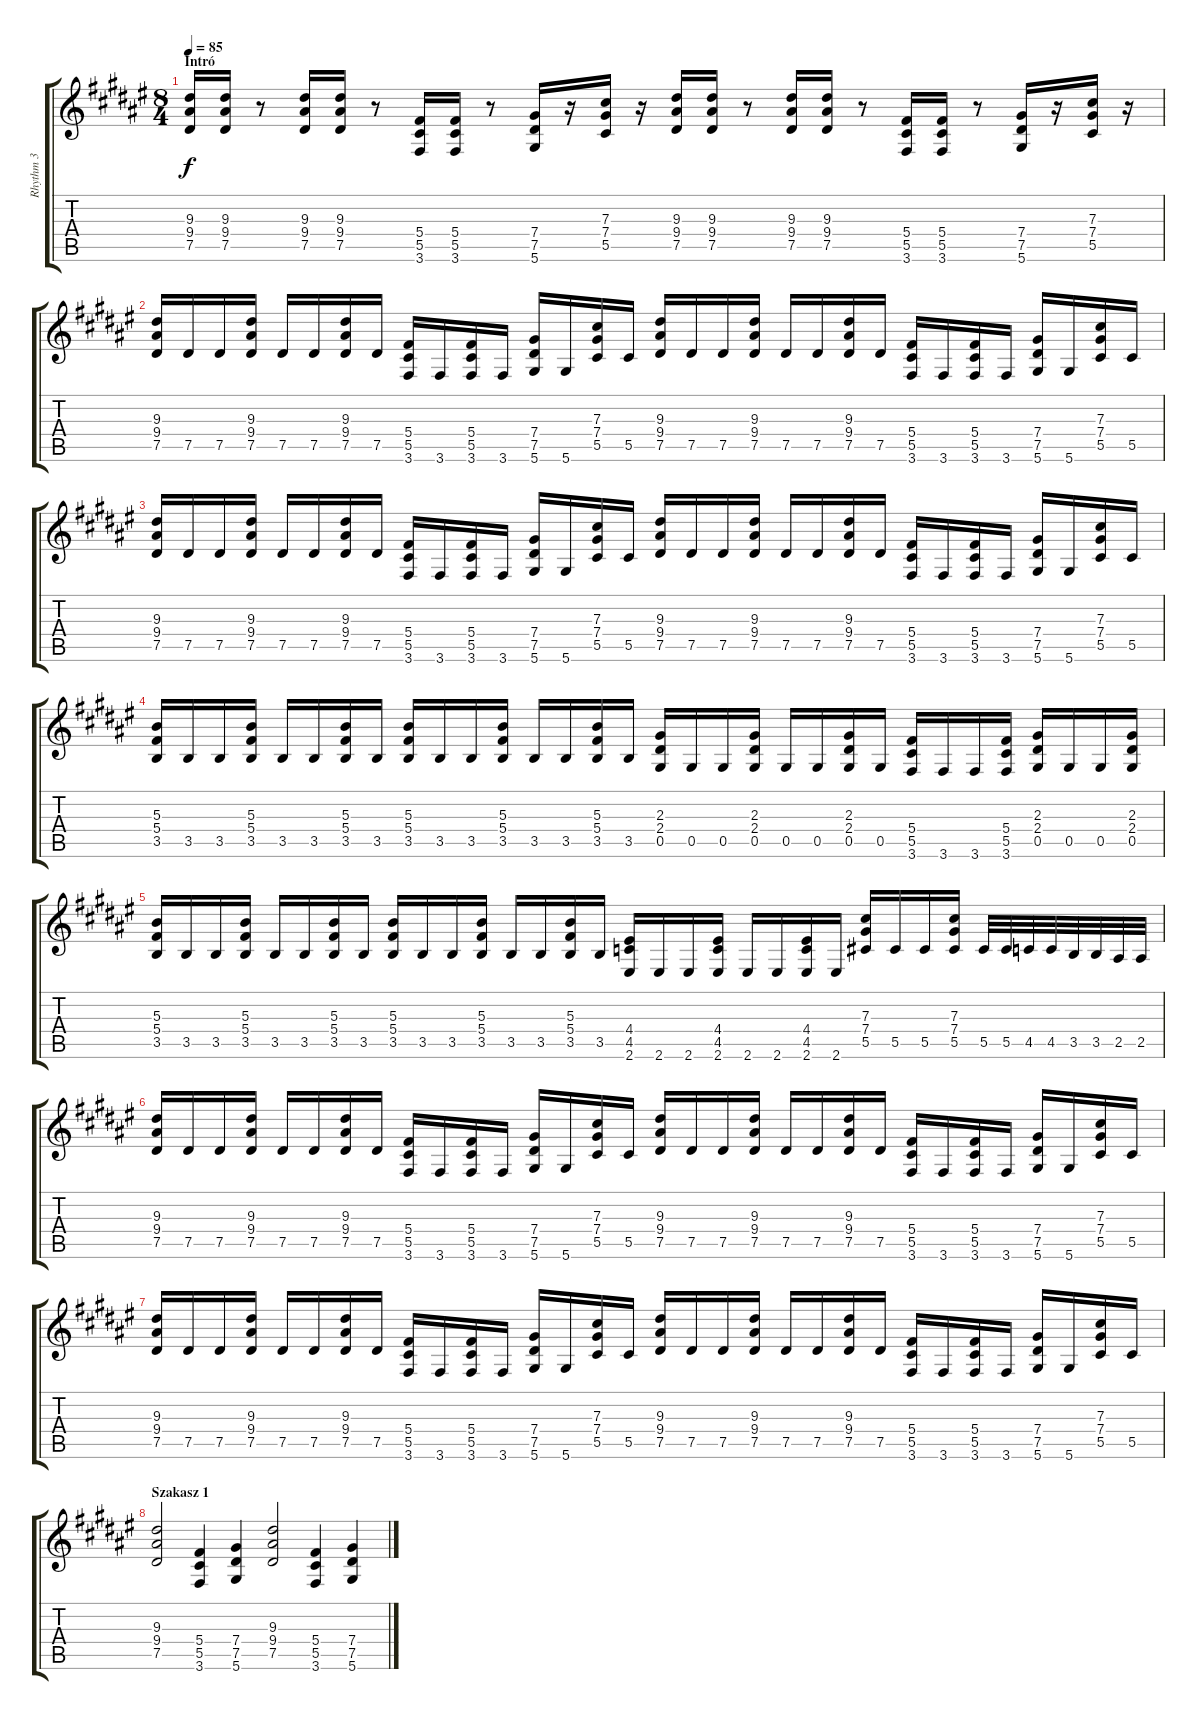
\track ("Rhythm 3" "Rhythm 3") {instrument distortionguitar}
\staff {score tabs}
\tuning (Eb4 Bb3 Gb3 Db3 Ab2 Eb2) {hide}
\ts (8 4)
\section ("" "Intró")
\tempo 85
\clef g2
\ks d#minor
(9.3 9.4 7.5).16{dy f instrument distortionguitar} (9.3 9.4 7.5).16 r.8 (9.3 9.4 7.5).16 (9.3 9.4 7.5).16 r.8 (5.4 5.5 3.6).16 (5.4 5.5 3.6).16 r.8 (7.4 7.5 5.6).16 r.16 (7.3 7.4 5.5).16 r.16 (9.3 9.4 7.5).16 (9.3 9.4 7.5).16 r.8 (9.3 9.4 7.5).16 (9.3 9.4 7.5).16 r.8 (5.4 5.5 3.6).16 (5.4 5.5 3.6).16 r.8 (7.4 7.5 5.6).16 r.16 (7.3 7.4 5.5).16 r.16 |
(9.3 9.4 7.5).16 7.5.16 7.5.16 (9.3 9.4 7.5).16 7.5.16 7.5.16 (9.3 9.4 7.5).16 7.5.16 (5.4 5.5 3.6).16 3.6.16 (5.4 5.5 3.6).16 3.6.16 (7.4 7.5 5.6).16 5.6.16 (7.3 7.4 5.5).16 5.5.16 (9.3 9.4 7.5).16 7.5.16 7.5.16 (9.3 9.4 7.5).16 7.5.16 7.5.16 (9.3 9.4 7.5).16 7.5.16 (5.4 5.5 3.6).16 3.6.16 (5.4 5.5 3.6).16 3.6.16 (7.4 7.5 5.6).16 5.6.16 (7.3 7.4 5.5).16 5.5.16 |
(9.3 9.4 7.5).16 7.5.16 7.5.16 (9.3 9.4 7.5).16 7.5.16 7.5.16 (9.3 9.4 7.5).16 7.5.16 (5.4 5.5 3.6).16 3.6.16 (5.4 5.5 3.6).16 3.6.16 (7.4 7.5 5.6).16 5.6.16 (7.3 7.4 5.5).16 5.5.16 (9.3 9.4 7.5).16 7.5.16 7.5.16 (9.3 9.4 7.5).16 7.5.16 7.5.16 (9.3 9.4 7.5).16 7.5.16 (5.4 5.5 3.6).16 3.6.16 (5.4 5.5 3.6).16 3.6.16 (7.4 7.5 5.6).16 5.6.16 (7.3 7.4 5.5).16 5.5.16 |
(5.3 5.4 3.5).16 3.5.16 3.5.16 (5.3 5.4 3.5).16 3.5.16 3.5.16 (5.3 5.4 3.5).16 3.5.16 (5.3 5.4 3.5).16 3.5.16 3.5.16 (5.3 5.4 3.5).16 3.5.16 3.5.16 (5.3 5.4 3.5).16 3.5.16 (2.3 2.4 0.5).16 0.5.16 0.5.16 (2.3 2.4 0.5).16 0.5.16 0.5.16 (2.3 2.4 0.5).16 0.5.16 (5.4 5.5 3.6).16 3.6.16 3.6.16 (5.4 5.5 3.6).16 (2.3 2.4 0.5).16 0.5.16 0.5.16 (2.3 2.4 0.5).16 |
(5.3 5.4 3.5).16 3.5.16 3.5.16 (5.3 5.4 3.5).16 3.5.16 3.5.16 (5.3 5.4 3.5).16 3.5.16 (5.3 5.4 3.5).16 3.5.16 3.5.16 (5.3 5.4 3.5).16 3.5.16 3.5.16 (5.3 5.4 3.5).16 3.5.16 (4.4 4.5 2.6).16 2.6.16 2.6.16 (4.4 4.5 2.6).16 2.6.16 2.6.16 (4.4 4.5 2.6).16 2.6.16 (7.3 7.4 5.5).16 5.5.16 5.5.16 (7.3 7.4 5.5).16 5.5.32 5.5.32 4.5.32 4.5.32 3.5.32 3.5.32 2.5.32 2.5.32 |
(9.3 9.4 7.5).16 7.5.16 7.5.16 (9.3 9.4 7.5).16 7.5.16 7.5.16 (9.3 9.4 7.5).16 7.5.16 (5.4 5.5 3.6).16 3.6.16 (5.4 5.5 3.6).16 3.6.16 (7.4 7.5 5.6).16 5.6.16 (7.3 7.4 5.5).16 5.5.16 (9.3 9.4 7.5).16 7.5.16 7.5.16 (9.3 9.4 7.5).16 7.5.16 7.5.16 (9.3 9.4 7.5).16 7.5.16 (5.4 5.5 3.6).16 3.6.16 (5.4 5.5 3.6).16 3.6.16 (7.4 7.5 5.6).16 5.6.16 (7.3 7.4 5.5).16 5.5.16 |
(9.3 9.4 7.5).16 7.5.16 7.5.16 (9.3 9.4 7.5).16 7.5.16 7.5.16 (9.3 9.4 7.5).16 7.5.16 (5.4 5.5 3.6).16 3.6.16 (5.4 5.5 3.6).16 3.6.16 (7.4 7.5 5.6).16 5.6.16 (7.3 7.4 5.5).16 5.5.16 (9.3 9.4 7.5).16 7.5.16 7.5.16 (9.3 9.4 7.5).16 7.5.16 7.5.16 (9.3 9.4 7.5).16 7.5.16 (5.4 5.5 3.6).16 3.6.16 (5.4 5.5 3.6).16 3.6.16 (7.4 7.5 5.6).16 5.6.16 (7.3 7.4 5.5).16 5.5.16 |
\section ("" "Szakasz 1")
(9.3 9.4 7.5).2 (5.4 5.5 3.6).4 (7.4 7.5 5.6).4 (9.3 9.4 7.5).2 (5.4 5.5 3.6).4 (7.4 7.5 5.6).4
